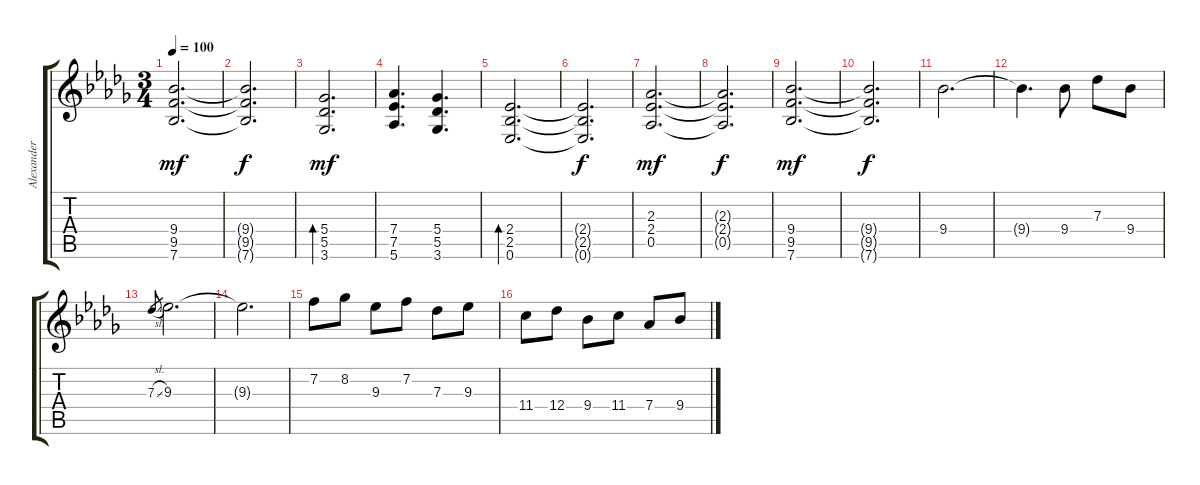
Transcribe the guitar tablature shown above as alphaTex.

\track ("Alexander" "Alexander") {instrument distortionguitar}
\staff {score tabs}
\tuning (Eb4 Bb3 Gb3 Db3 Ab2 Eb2) {hide}
\ts (3 4)
\tempo 100
\clef g2
\ks bbminor
(9.4 9.5 7.6).2{d dy mf} |
(9.4{t} 9.5{t} 7.6{t}).2{d dy f} |
(5.4 5.5 3.6).2{d bd 120 dy mf} |
(7.4 7.5 5.6).4{d} (5.4 5.5 3.6).4{d} |
(2.4 2.5 0.6).2{d bd 120} |
(2.4{t} 2.5{t} 0.6{t}).2{d dy f} |
(2.3 2.4 0.5).2{d dy mf} |
(2.3{t} 2.4{t} 0.5{t}).2{d dy f} |
(9.4 9.5 7.6).2{d dy mf} |
(9.4{t} 9.5{t} 7.6{t}).2{d dy f} |
9.4.2{d} |
9.4{t}.4{d} 9.4.8 7.3.8 9.4.8 |
7.3{sl}.8{gr} 9.3.2{d} |
9.3{t}.2{d} |
7.2.8 8.2.8 9.3.8 7.2.8 7.3.8 9.3.8 |
11.4.8 12.4.8 9.4.8 11.4.8 7.4.8 9.4.8
